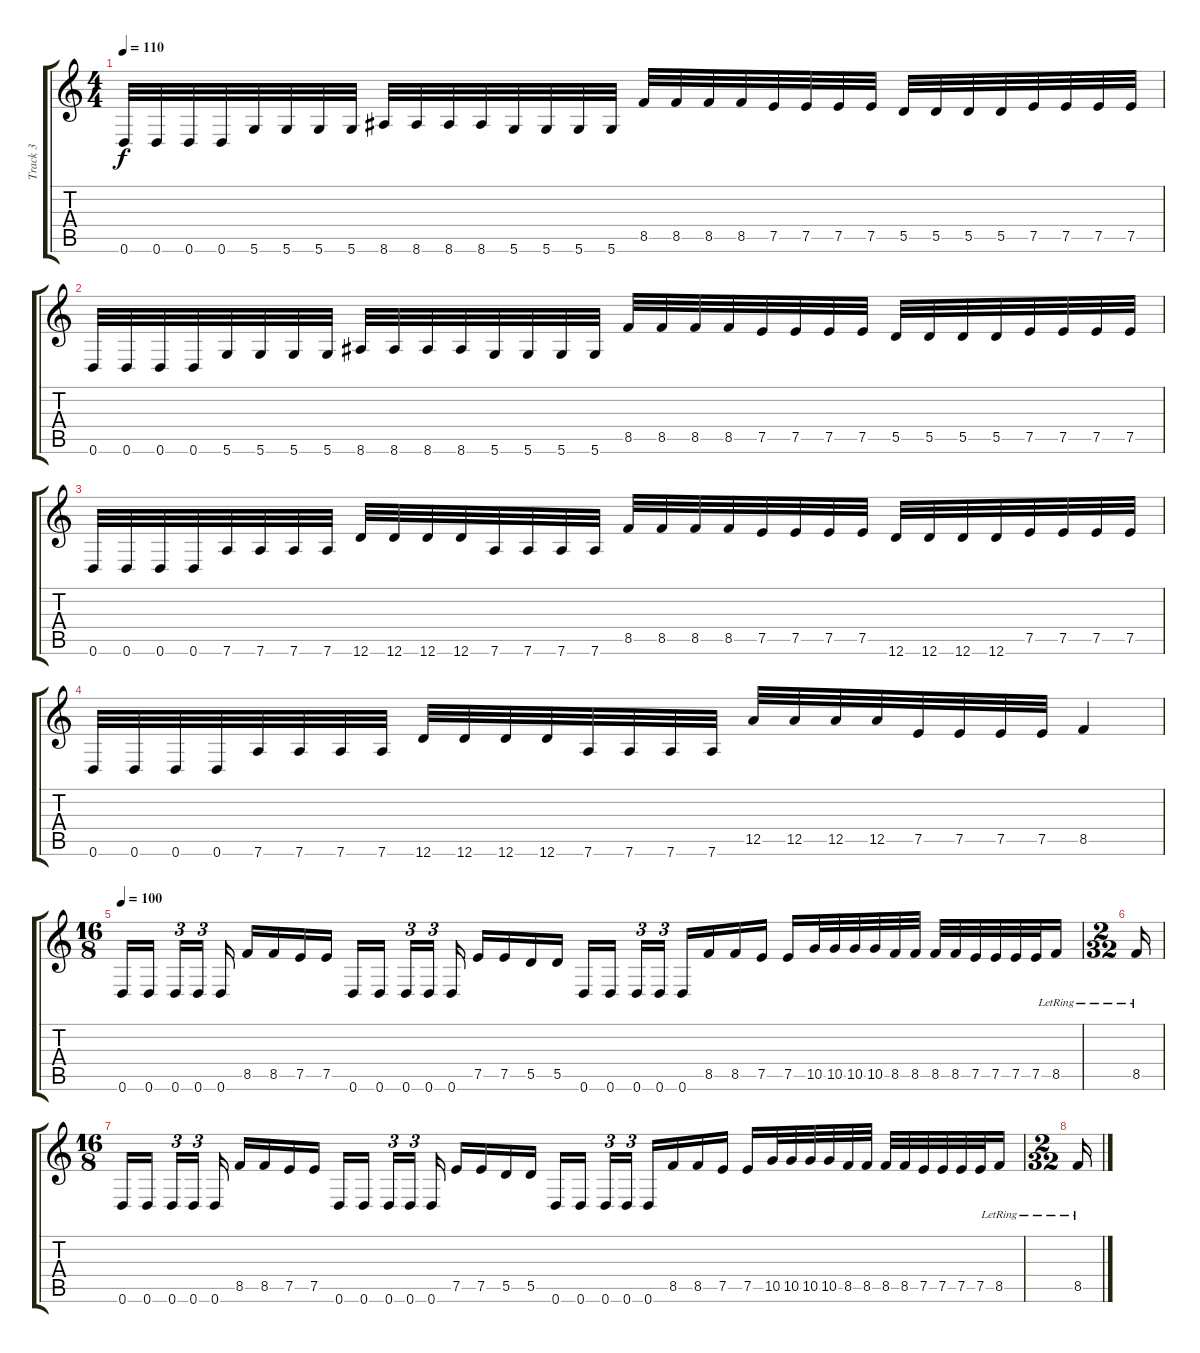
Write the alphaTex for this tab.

\track ("Track 3" "Track 3") {instrument overdrivenguitar}
\staff {score tabs}
\tuning (E4 B3 G3 D3 A2 D2) {hide}
\ts (4 4)
\tempo 110
\clef g2
\ks c
0.6.32{dy f} 0.6.32 0.6.32 0.6.32 5.6.32 5.6.32 5.6.32 5.6.32 8.6.32 8.6.32 8.6.32 8.6.32 5.6.32 5.6.32 5.6.32 5.6.32 8.5.32 8.5.32 8.5.32 8.5.32 7.5.32 7.5.32 7.5.32 7.5.32 5.5.32 5.5.32 5.5.32 5.5.32 7.5.32 7.5.32 7.5.32 7.5.32 |
0.6.32 0.6.32 0.6.32 0.6.32 5.6.32 5.6.32 5.6.32 5.6.32 8.6.32 8.6.32 8.6.32 8.6.32 5.6.32 5.6.32 5.6.32 5.6.32 8.5.32 8.5.32 8.5.32 8.5.32 7.5.32 7.5.32 7.5.32 7.5.32 5.5.32 5.5.32 5.5.32 5.5.32 7.5.32 7.5.32 7.5.32 7.5.32 |
0.6.32 0.6.32 0.6.32 0.6.32 7.6.32 7.6.32 7.6.32 7.6.32 12.6.32 12.6.32 12.6.32 12.6.32 7.6.32 7.6.32 7.6.32 7.6.32 8.5.32 8.5.32 8.5.32 8.5.32 7.5.32 7.5.32 7.5.32 7.5.32 12.6.32 12.6.32 12.6.32 12.6.32 7.5.32 7.5.32 7.5.32 7.5.32 |
0.6.32 0.6.32 0.6.32 0.6.32 7.6.32 7.6.32 7.6.32 7.6.32 12.6.32 12.6.32 12.6.32 12.6.32 7.6.32 7.6.32 7.6.32 7.6.32 12.5.32 12.5.32 12.5.32 12.5.32 7.5.32 7.5.32 7.5.32 7.5.32 8.5.4 |
\ts (16 8)
\tempo 100
0.6.16 0.6.16 0.6.16{tu (3 2)} 0.6.16{tu (3 2) beam splitsecondary} 0.6.16 8.5.16 8.5.16 7.5.16 7.5.16 0.6.16 0.6.16 0.6.16{tu (3 2)} 0.6.16{tu (3 2) beam splitsecondary} 0.6.16 7.5.16 7.5.16 5.5.16 5.5.16 0.6.16 0.6.16 0.6.16{tu (3 2)} 0.6.16{tu (3 2)} 0.6.16 8.5.16 8.5.16 7.5.16 7.5.16 10.5.32 10.5.32 10.5.32 10.5.32 8.5.32 8.5.32 8.5.32 8.5.32 7.5.32 7.5.32 7.5.32 7.5.32 8.5{lr}.16 |
\ts (2 32)
8.5{lr}.16 |
\ts (16 8)
0.6.16 0.6.16 0.6.16{tu (3 2)} 0.6.16{tu (3 2) beam splitsecondary} 0.6.16 8.5.16 8.5.16 7.5.16 7.5.16 0.6.16 0.6.16 0.6.16{tu (3 2)} 0.6.16{tu (3 2) beam splitsecondary} 0.6.16 7.5.16 7.5.16 5.5.16 5.5.16 0.6.16 0.6.16 0.6.16{tu (3 2)} 0.6.16{tu (3 2)} 0.6.16 8.5.16 8.5.16 7.5.16 7.5.16 10.5.32 10.5.32 10.5.32 10.5.32 8.5.32 8.5.32 8.5.32 8.5.32 7.5.32 7.5.32 7.5.32 7.5.32 8.5{lr}.16 |
\ts (2 32)
8.5{lr}.16
